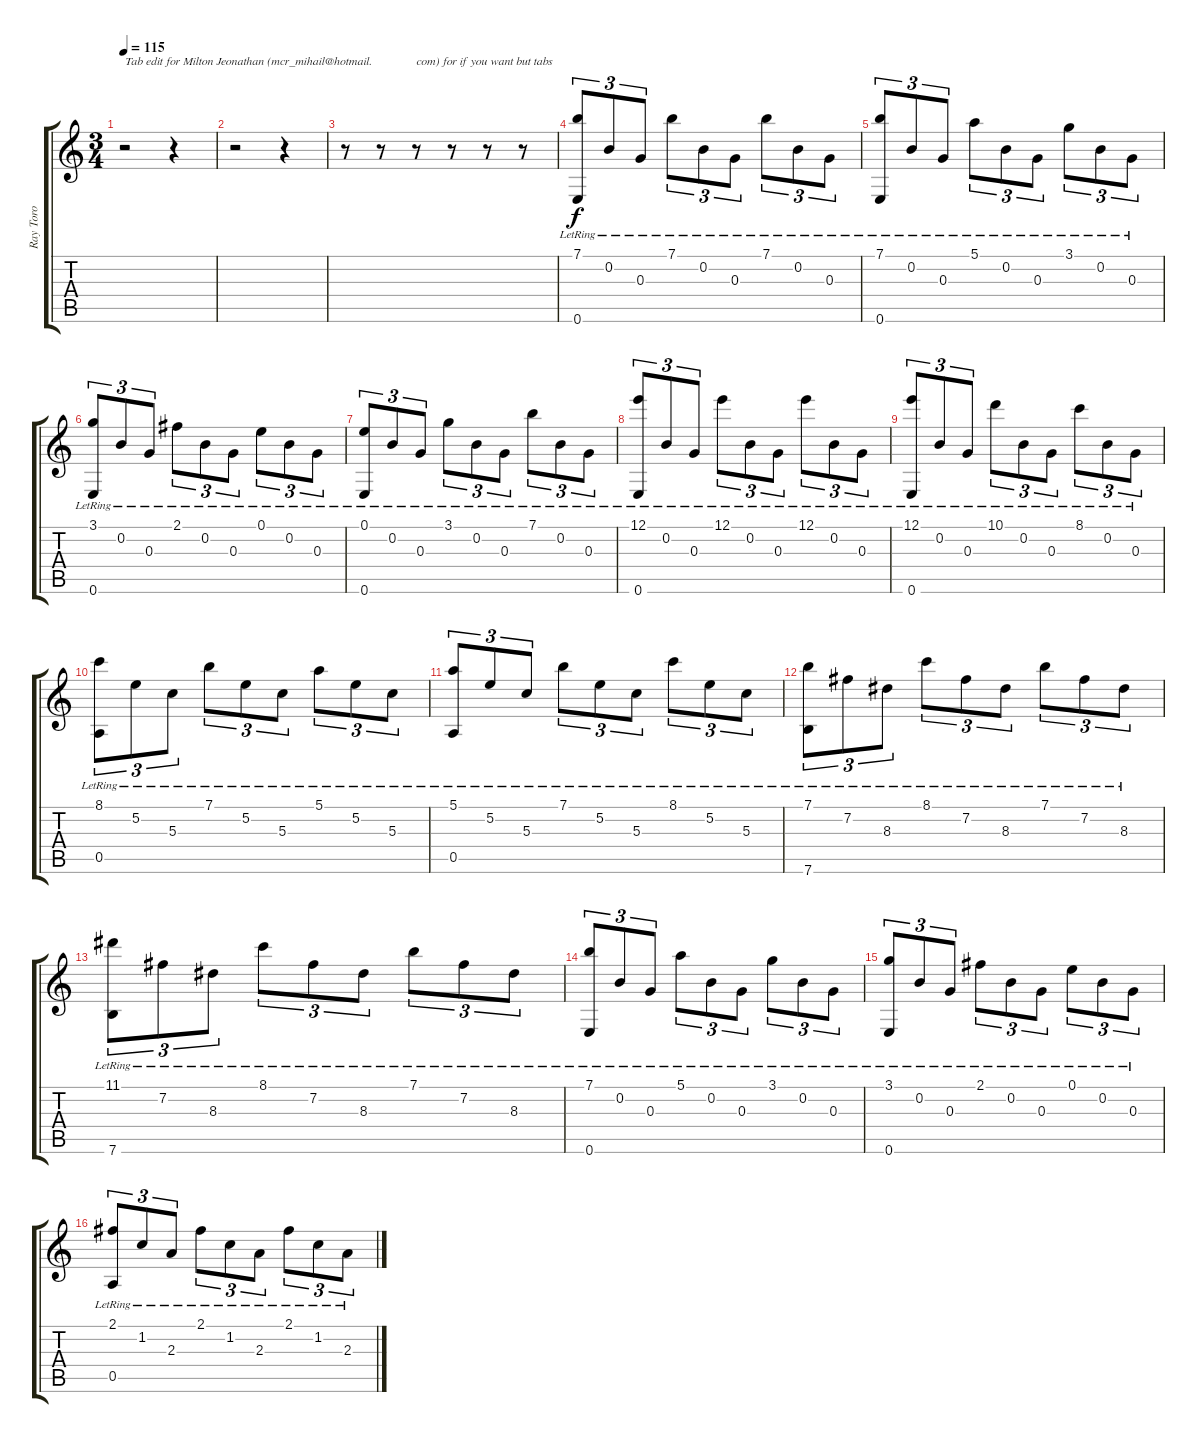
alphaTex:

\track ("Ray Toro" "Ray Toro") {instrument acousticguitarnylon}
\staff {score tabs}
\tuning (E4 B3 G3 D3 A2 E2) {hide}
\ts (3 4)
\tempo 115
\clef g2
\ks c
r.2{txt "Tab edit for Milton Jeonathan (mcr_mihail@hotmail." dy f instrument acousticguitarnylon} r.4 |
r.2 r.4 |
r.8 r.8 r.8{txt "com) for if you want but tabs"} r.8 r.8 r.8 |
(7.1{lr} 0.6).8{tu (3 2)} 0.2{lr}.8{tu (3 2)} 0.3{lr}.8{tu (3 2)} 7.1{lr}.8{tu (3 2)} 0.2{lr}.8{tu (3 2)} 0.3{lr}.8{tu (3 2)} 7.1{lr}.8{tu (3 2)} 0.2{lr}.8{tu (3 2)} 0.3{lr}.8{tu (3 2)} |
(7.1{lr} 0.6).8{tu (3 2)} 0.2{lr}.8{tu (3 2)} 0.3{lr}.8{tu (3 2)} 5.1{lr}.8{tu (3 2)} 0.2{lr}.8{tu (3 2)} 0.3{lr}.8{tu (3 2)} 3.1{lr}.8{tu (3 2)} 0.2{lr}.8{tu (3 2)} 0.3{lr}.8{tu (3 2)} |
(3.1{lr} 0.6).8{tu (3 2)} 0.2{lr}.8{tu (3 2)} 0.3{lr}.8{tu (3 2)} 2.1{lr}.8{tu (3 2)} 0.2{lr}.8{tu (3 2)} 0.3{lr}.8{tu (3 2)} 0.1{lr}.8{tu (3 2)} 0.2{lr}.8{tu (3 2)} 0.3{lr}.8{tu (3 2)} |
(0.1{lr} 0.6).8{tu (3 2)} 0.2{lr}.8{tu (3 2)} 0.3{lr}.8{tu (3 2)} 3.1{lr}.8{tu (3 2)} 0.2{lr}.8{tu (3 2)} 0.3{lr}.8{tu (3 2)} 7.1{lr}.8{tu (3 2)} 0.2{lr}.8{tu (3 2)} 0.3{lr}.8{tu (3 2)} |
(12.1{lr} 0.6).8{tu (3 2)} 0.2{lr}.8{tu (3 2)} 0.3{lr}.8{tu (3 2)} 12.1{lr}.8{tu (3 2)} 0.2{lr}.8{tu (3 2)} 0.3{lr}.8{tu (3 2)} 12.1{lr}.8{tu (3 2)} 0.2{lr}.8{tu (3 2)} 0.3{lr}.8{tu (3 2)} |
(12.1{lr} 0.6).8{tu (3 2)} 0.2{lr}.8{tu (3 2)} 0.3{lr}.8{tu (3 2)} 10.1{lr}.8{tu (3 2)} 0.2{lr}.8{tu (3 2)} 0.3{lr}.8{tu (3 2)} 8.1{lr}.8{tu (3 2)} 0.2{lr}.8{tu (3 2)} 0.3{lr}.8{tu (3 2)} |
(8.1{lr} 0.5).8{tu (3 2)} 5.2{lr}.8{tu (3 2)} 5.3{lr}.8{tu (3 2)} 7.1{lr}.8{tu (3 2)} 5.2{lr}.8{tu (3 2)} 5.3{lr}.8{tu (3 2)} 5.1{lr}.8{tu (3 2)} 5.2{lr}.8{tu (3 2)} 5.3{lr}.8{tu (3 2)} |
(5.1{lr} 0.5).8{tu (3 2)} 5.2{lr}.8{tu (3 2)} 5.3{lr}.8{tu (3 2)} 7.1{lr}.8{tu (3 2)} 5.2{lr}.8{tu (3 2)} 5.3{lr}.8{tu (3 2)} 8.1{lr}.8{tu (3 2)} 5.2{lr}.8{tu (3 2)} 5.3{lr}.8{tu (3 2)} |
(7.1{lr} 7.6).8{tu (3 2)} 7.2{lr}.8{tu (3 2)} 8.3{lr}.8{tu (3 2)} 8.1{lr}.8{tu (3 2)} 7.2{lr}.8{tu (3 2)} 8.3{lr}.8{tu (3 2)} 7.1{lr}.8{tu (3 2)} 7.2{lr}.8{tu (3 2)} 8.3{lr}.8{tu (3 2)} |
(11.1{lr} 7.6).8{tu (3 2)} 7.2{lr}.8{tu (3 2)} 8.3{lr}.8{tu (3 2)} 8.1{lr}.8{tu (3 2)} 7.2{lr}.8{tu (3 2)} 8.3{lr}.8{tu (3 2)} 7.1{lr}.8{tu (3 2)} 7.2{lr}.8{tu (3 2)} 8.3{lr}.8{tu (3 2)} |
(7.1{lr} 0.6).8{tu (3 2)} 0.2{lr}.8{tu (3 2)} 0.3{lr}.8{tu (3 2)} 5.1{lr}.8{tu (3 2)} 0.2{lr}.8{tu (3 2)} 0.3{lr}.8{tu (3 2)} 3.1{lr}.8{tu (3 2)} 0.2{lr}.8{tu (3 2)} 0.3{lr}.8{tu (3 2)} |
(3.1{lr} 0.6).8{tu (3 2)} 0.2{lr}.8{tu (3 2)} 0.3{lr}.8{tu (3 2)} 2.1{lr}.8{tu (3 2)} 0.2{lr}.8{tu (3 2)} 0.3{lr}.8{tu (3 2)} 0.1{lr}.8{tu (3 2)} 0.2{lr}.8{tu (3 2)} 0.3{lr}.8{tu (3 2)} |
(2.1{lr} 0.5{lr}).8{tu (3 2)} 1.2{lr}.8{tu (3 2)} 2.3{lr}.8{tu (3 2)} 2.1{lr}.8{tu (3 2)} 1.2{lr}.8{tu (3 2)} 2.3{lr}.8{tu (3 2)} 2.1{lr}.8{tu (3 2)} 1.2{lr}.8{tu (3 2)} 2.3{lr}.8{tu (3 2)}
